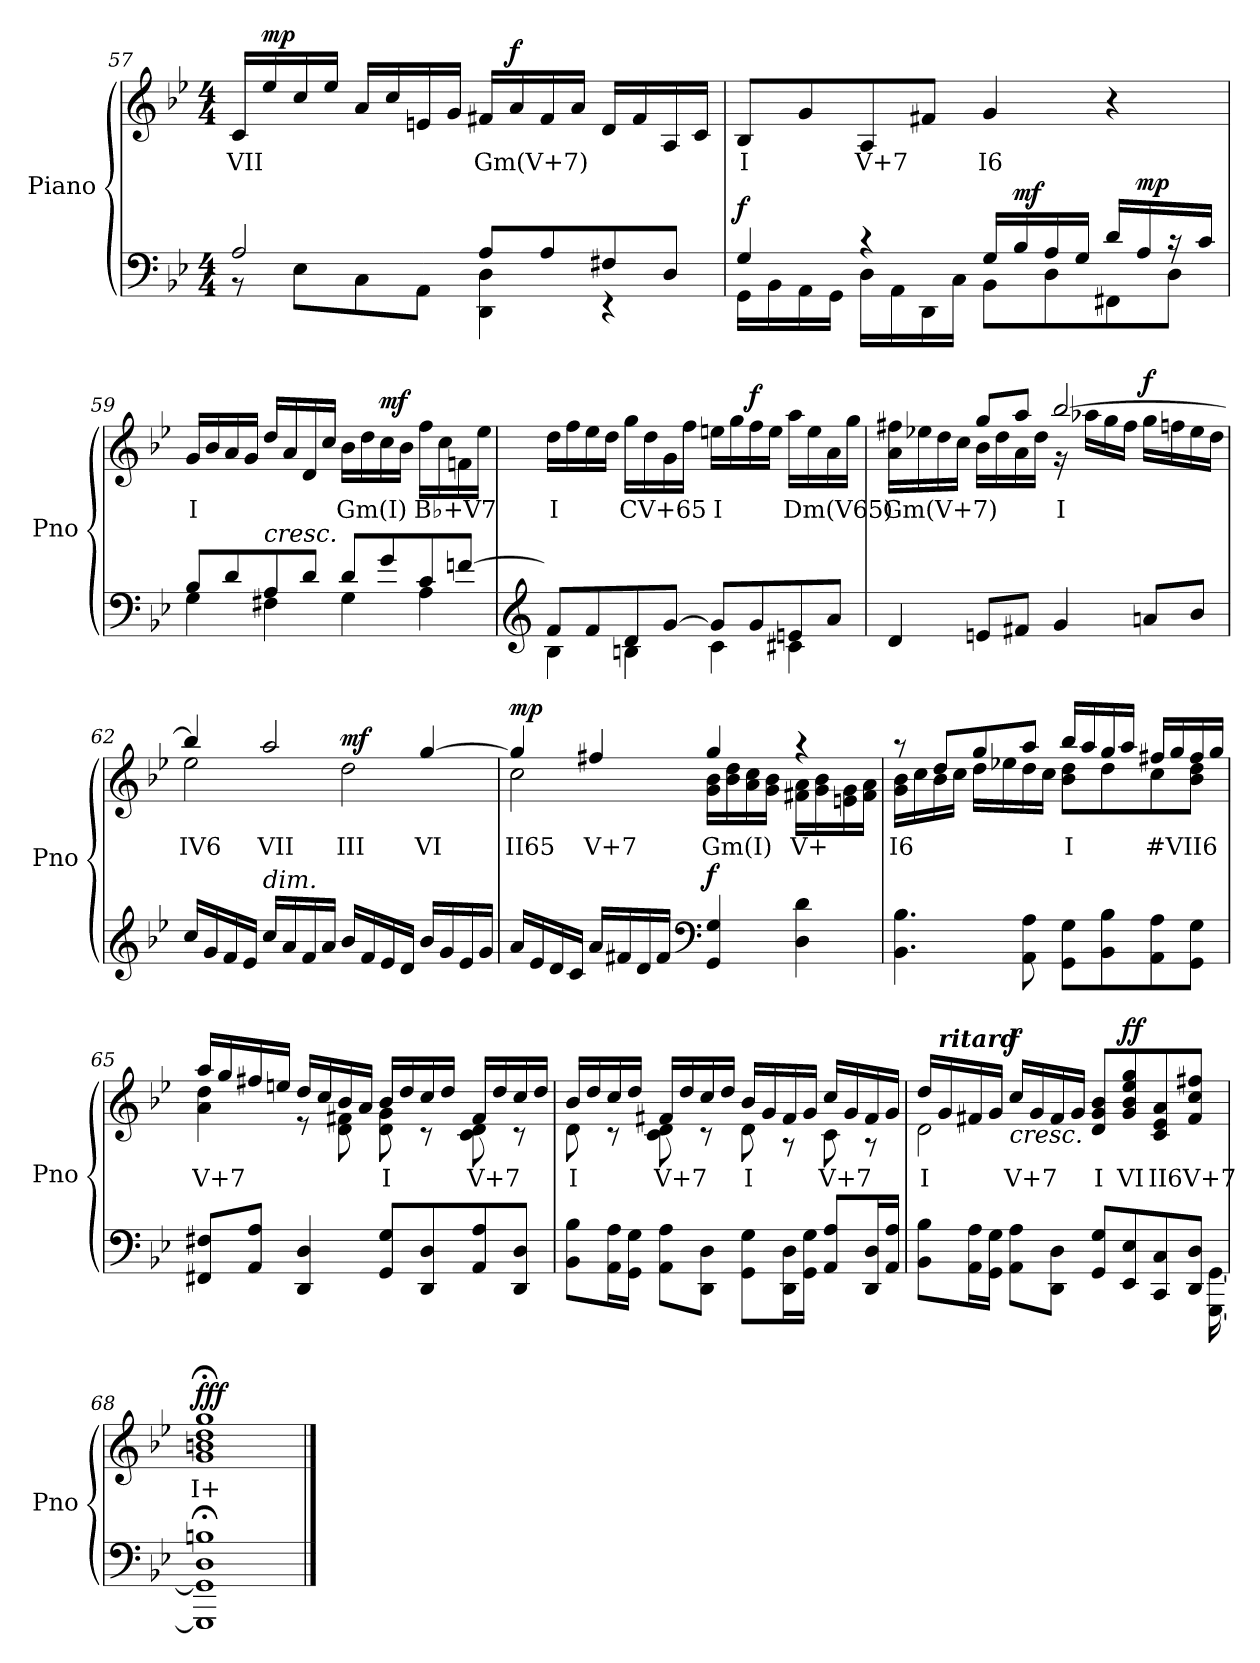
**kern	**kern	**text	**dynam
*part1	*part1	*part1	*part1
*staff2	*staff1	*staff1	*staff1/2
*I"Piano	*	*	*
*I'Pno	*	*	*
*clefF4	*clefG2	*	*
*k[b-e-]	*k[b-e-]	*	*
*M4/4	*M4/4	*	*
=57	=57	=57	=57
*^	*	*	*
!	!	!	!LO:LY:b	!
2A/	8r	16c/LL	VII	.
!	!	!	!	!LO:DY:a
.	.	16ee-/	.	mp
.	8E-\L	16cc/	.	.
.	.	16ee-/JJ	.	.
.	8C\	16a/LL	.	.
.	.	16cc/	.	.
.	8AA\J	16en/	.	.
.	.	16g/JJ	.	.
!	!	!	!LO:LY:b	!
8A/L	4DD\ 4D\	16f#X/LL	Gm(V+7)	.
!	!	!	!	!LO:DY:a
.	.	16a/	.	f
8A/	.	16f#/	.	.
.	.	16a/JJ	.	.
8F#X/	4r	16d/LL	.	.
.	.	16f#/	.	.
8D/J	.	16A/	.	.
.	.	16c/JJ	.	.
=58	=58	=58	=58	=58
!	!	!	!LO:LY:b	!LO:DY:a=2
4G/	16GG\LL	8B-/L	I	f
.	16BB-\	.	.	.
.	16AA\	8g/	.	.
.	16GG\JJ	.	.	.
!	!	!	!LO:LY:b	!
4r	16D\LL	8A/	V+7	.
.	16AA\	.	.	.
.	16DD\	8f#X/J	.	.
.	16C\JJ	.	.	.
!	!	!	!LO:LY:b	!
16G/LL	8BB-\L	4g/	I6	.
!	!	!	!	!LO:DY:a=2
16B-/	.	.	.	mf
16A/	8D\	.	.	.
16G/JJ	.	.	.	.
16d/LL	8FF#X\	4r	.	.
!	!	!	!	!LO:DY:a=2
16A/	.	.	.	mp
16r	8D\J	.	.	.
16c/JJ	.	.	.	.
!!LO:LB:g=z
=59	=59	=59	=59	=59
!	!	!	!LO:LY:b	!
8B-/L	4G\	16g/LL	I	.
.	.	16b-/	.	.
8d/	.	16a/	.	.
.	.	16g/JJ	.	.
!LO:TX:a:i:t=cresc.	!	!	!	!
8A/	4F#X\	16dd/LL	.	.
.	.	16a/	.	.
8d/J	.	16d/	.	.
.	.	16cc/JJ	.	.
!	!	!	!LO:LY:b	!
8d/L	4G\	16b-\LL	Gm(I)	.
.	.	16dd\	.	.
!	!	!	!	!LO:DY:a
8g/	.	16cc\	.	mf
.	.	16b-\JJ	.	.
!	!	!	!LO:LY:b	!
8c/	4A\	16ff\LL	B♭+V7	.
.	.	16cc\	.	.
[8fn/J	.	16fn\	.	.
.	.	16ee-\JJ	.	.
=60	=60	=60	=60	=60
*clefG2	*	*	*	*
!	!	!	!LO:LY:b	!
8f/L]	4B-\	16dd\LL	I	.
.	.	16ff\	.	.
8f/	.	16ee-\	.	.
.	.	16dd\JJ	.	.
!	!	!	!LO:LY:b	!
8d/	4Bn\	16gg\LL	CV+65	.
.	.	16dd\	.	.
[8g/J	.	16g\	.	.
.	.	16ff\JJ	.	.
!	!	!	!LO:LY:b	!
8g/L]	4c\	16een\LL	I	.
.	.	16gg\	.	.
!	!	!	!	!LO:DY:b
8g/	.	16ff\	.	f
.	.	16ee\JJ	.	.
!	!	!	!LO:LY:b	!
8en/	4c#X\	16aa\LL	Dm(V65)	.
.	.	16ee\	.	.
8a/J	.	16a\	.	.
.	.	16gg\JJ	.	.
*v	*v	*	*	*
=61	=61	=61	=61
!	!	!LO:LY:b	!
*	*^	*	*
4d/	16a\ 16ff#X\LL	4ryy	Gm(V+7)	.
.	16ee-X\	.	.	.
.	16dd\	.	.	.
.	16cc\JJ	.	.	.
8en/L	8gg/L	16b-\LL	.	.
.	.	16dd\	.	.
8f#X/J	8aa/J	16a\	.	.
.	.	16dd\JJ	.	.
!	!	!	!LO:LY:b	!
4g/	[2bb-/	16r	I	.
.	.	16aa-X\LL	.	.
.	.	16gg\	.	.
.	.	16ff#\JJ	.	.
!	!	!	!	!LO:DY:b
8an/L	.	16gg\LL	.	f
.	.	16ffn\	.	.
8b-/J	.	16ee-\	.	.
.	.	16dd\JJ	.	.
!!LO:LB:g=z	!!
=62	=62	=62	=62	=62
!	!	!	!LO:LY:b	!
16cc/LL	4bb-/]	2ee-\	IV6	.
16g/	.	.	.	.
16f/	.	.	.	.
16e-/JJ	.	.	.	.
!LO:TX:a:i:t=dim.	!	!	!	!
!	!	!	!LO:LY:b	!
16cc/LL	2aa/	.	VII	.
16a/	.	.	.	.
16f/	.	.	.	.
16a/JJ	.	.	.	.
!	!	!	!LO:LY:b	!LO:DY:b
16b-/LL	.	2dd\	III	mf
16f/	.	.	.	.
16e-/	.	.	.	.
16d/JJ	.	.	.	.
!	!	!	!LO:LY:b	!
16b-/LL	[4gg/	.	VI	.
16g/	.	.	.	.
16e-/	.	.	.	.
16g/JJ	.	.	.	.
!!LO:PB:g=z	!!
=63	=63	=63	=63	=63
!	!	!	!LO:LY:b	!LO:DY:b
16a/LL	4gg/]	2cc\	II65	mp
16e-/	.	.	.	.
16d/	.	.	.	.
16c/JJ	.	.	.	.
!	!	!	!LO:LY:b	!
16a/LL	4ff#X/	.	V+7	.
16f#X/	.	.	.	.
16d/	.	.	.	.
16f#/JJ	.	.	.	.
*clefF4	*	*	*	*
!	!	!	!LO:LY:b	!LO:DY:a=2
4GG/ 4G/	4gg/	16g\ 16b-\LL	Gm(I)	f
.	.	16b-\ 16dd\	.	.
.	.	16a\ 16cc\	.	.
.	.	16g\ 16b-\JJ	.	.
!	!	!	!LO:LY:b	!
4D\ 4d\	4r	16f#X\ 16a\LL	V+	.
.	.	16g\ 16b-\	.	.
.	.	16en\ 16g\	.	.
.	.	16f#\ 16a\JJ	.	.
=64	=64	=64	=64	=64
!	!	!	!LO:LY:b	!
4.BB-\ 4.B-\	8r	16g\ 16b-\LL	I6	.
.	.	16cc\	.	.
.	8dd/L	16b-\	.	.
.	.	16cc\JJ	.	.
.	8gg/	16dd\LL	.	.
.	.	16ee-X\	.	.
8AA\ 8A\	8aa/J	16dd\	.	.
.	.	16cc\JJ	.	.
!	!	!	!LO:LY:b	!
8GG\ 8G\L	16bb-/LL	8b-\ 8dd\L	I	.
.	16aa/	.	.	.
8BB-\ 8B-\	16gg/	8dd\	.	.
.	16aa/JJ	.	.	.
!	!	!	!LO:LY:b	!
8AA\ 8A\	16ff#X/LL	8cc\	#VII6	.
.	16gg/	.	.	.
8GG\ 8G\J	16ff#/	8b-\ 8dd\J	.	.
.	16gg/JJ	.	.	.
=65	=65	=65	=65	=65
!	!	!	!LO:LY:b	!
8FF#X/ 8F#X/L	16aa/LL	4a\ 4dd\	V+7	.
.	16gg/	.	.	.
8AA/ 8A/J	16ff#X/	.	.	.
.	16een/JJ	.	.	.
4DD/ 4D/	16dd/LL	8r	.	.
.	16cc/	.	.	.
.	16b-/	8d\ 8f#X\	.	.
.	16a/JJ	.	.	.
!	!	!	!LO:LY:b	!
8GG/ 8G/L	16b-/LL	8d\ 8g\	I	.
.	16dd/	.	.	.
8DD/ 8D/	16cc/	8r	.	.
.	16dd/JJ	.	.	.
!	!	!	!LO:LY:b	!
8AA/ 8A/	16f#/LL	8c\ 8d\	V+7	.
.	16dd/	.	.	.
8DD/ 8D/J	16cc/	8r	.	.
.	16dd/JJ	.	.	.
!!LO:PB:g=z	!!
=66	=66	=66	=66	=66
!	!	!	!LO:LY:b	!
8BB-\ 8B-\L	16b-/LL	8d\	I	.
.	16dd/	.	.	.
16AA\ 16A\L	16cc/	8r	.	.
16GG\ 16G\JJ	16dd/JJ	.	.	.
!	!	!	!LO:LY:b	!
8AA\ 8A\L	16f#X/LL	8c\ 8d\	V+7	.
.	16dd/	.	.	.
8DD\ 8D\J	16cc/	8r	.	.
.	16dd/JJ	.	.	.
!	!	!	!LO:LY:b	!
8GG\ 8G\L	16b-/LL	8d\	I	.
.	16g/	.	.	.
16DD\ 16D\L	16f#/	8r	.	.
16GG\ 16G\JJ	16g/JJ	.	.	.
!	!	!	!LO:LY:b	!
8AA/ 8A/L	16cc/LL	8c\	V+7	.
.	16g/	.	.	.
16DD/ 16D/L	16f#/	8r	.	.
16AA/ 16A/JJ	16g/JJ	.	.	.
=67	=67	=67	=67	=67
*^	*	*	*	*
!	!	!	!	!LO:LY:b	!
8BB-\ 8B-\L	2ryy	16dd/LL	2d\	I	.
!	!	!LO:TX:a:Bi:t=ritard	!	!	!
.	.	16g/	.	.	.
16AA\ 16A\L	.	16f#X/	.	.	.
16GG\ 16G\JJ	.	16g/JJ	.	.	.
!	!	!	!	!LO:LY:b	!LO:HP:b
!	!	!	!	!	!LO:DY:n=1:b
8AA\ 8A\L	.	16cc/LL	.	V+7	< f
.	.	16g/	.	.	.
*	*	*MM72	*	*	*
8DD\ 8D\J	.	16f#/	.	.	.
.	.	16g/JJ	.	.	.
!	!	!	!	!LO:LY:b	!
8GG/ 8G/L	4ryy	8d/ 8g/ 8b-/L	2ryy	I	.
!	!	!	!	!LO:LY:b	!LO:DY:n=2:b
8EE-/ 8E-/	.	8g/ 8b-/ 8ee-/ 8gg/	.	VI	ff
*	*	*MM60	*	*	*
!	!	!	!	!LO:LY:b	!
8CC/ 8C/	8ryy	8c/ 8e-/ 8a/	.	II6	.
!	!	!	!	!LO:LY:b	!
8DD/ 8D/J	16ryy	8f#/ 8cc/ 8ff#X/J	.	V+7	[
.	[16GGG!\ [16GG!\	.	.	.	.
*	*	*v	*v	*	*
=68	=68	=68	=68	=68
*	*	*MM48	*	*
!	!	!	!LO:LY:b	!LO:DY:b
1D;< 1Bn;<	1GGG] 1GG]	1g;< 1bn;< 1dd;< 1gg;<	I+	fff
*v	*v	*	*	*
==	==	==	==
*-	*-	*-	*-
